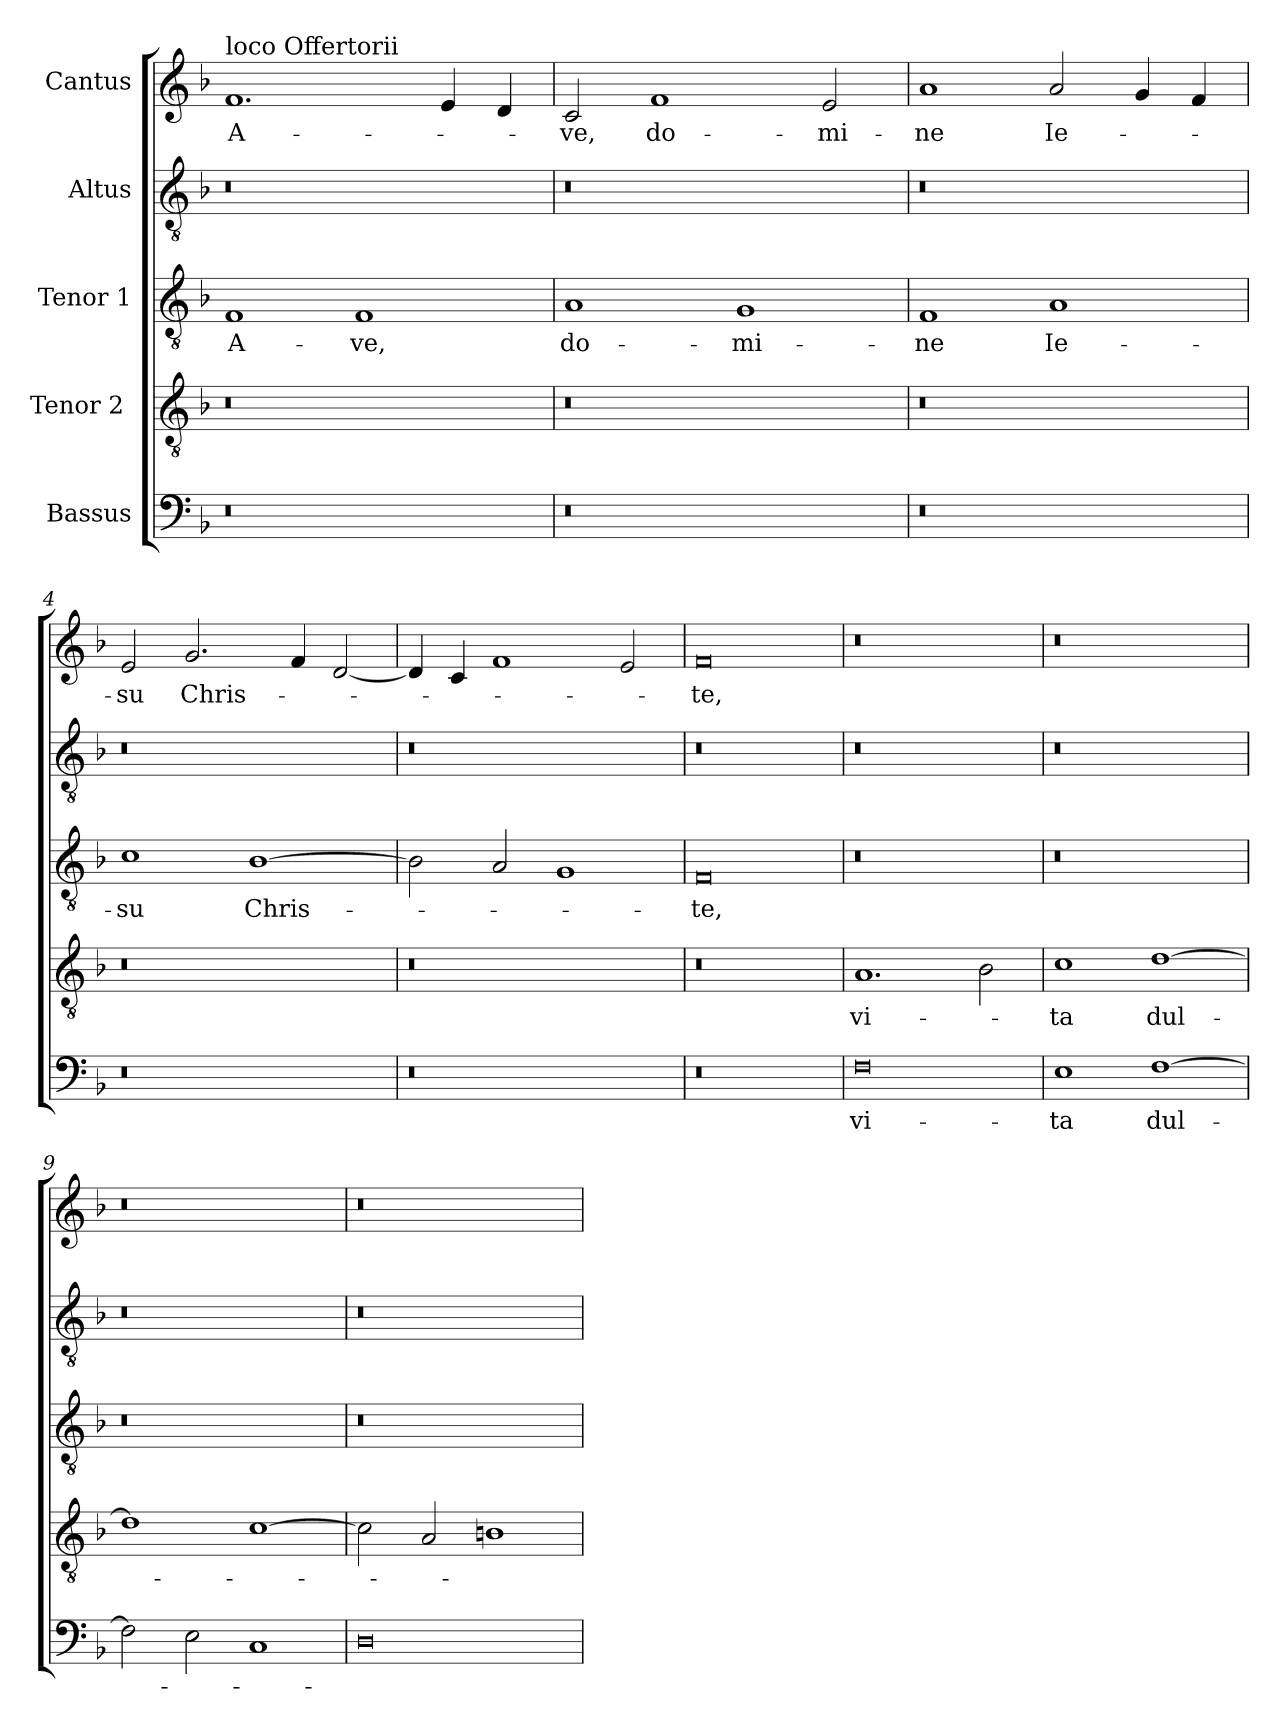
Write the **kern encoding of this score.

**kern	**text	**kern	**text	**kern	**text	**kern	**kern	**text
*part5	*part5	*part4	*part4	*part3	*part3	*part2	*part1	*part1
*staff5	*staff5	*staff4	*staff4	*staff3	*staff3	*staff2	*staff1	*staff1
*I"Bassus	*	*I"Tenor 2 	*	*I"Tenor 1	*	*I"Altus	*I"Cantus	*
*clefF4	*	*clefGv2	*	*clefGv2	*	*clefGv2	*clefG2	*
*k[b-]	*	*k[b-]	*	*k[b-]	*	*k[b-]	*k[b-]	*
*F:	*	*F:	*	*F:	*	*F:	*F:	*
=1	=1	=1	=1	=1	=1	=1	=1	=1
!	!	!	!	!	!	!	!LO:TX:a:t=loco Offertorii	!
0r	.	0r	.	1F/	A-	0r	1.f/	A-
.	.	.	.	1F/	-ve,	.	.	.
.	.	.	.	.	.	.	4e/	.
.	.	.	.	.	.	.	4d/	.
=2	=2	=2	=2	=2	=2	=2	=2	=2
0r	.	0r	.	1A/	do-	0r	2c/	-ve,
.	.	.	.	.	.	.	1f/	do-
.	.	.	.	1G/	-mi-	.	.	.
.	.	.	.	.	.	.	2e/	-mi-
=3	=3	=3	=3	=3	=3	=3	=3	=3
0r	.	0r	.	1F/	-ne	0r	1a/	-ne
.	.	.	.	1A/	Ie-	.	2a/	Ie-
.	.	.	.	.	.	.	4g/	.
.	.	.	.	.	.	.	4f/	.
=4	=4	=4	=4	=4	=4	=4	=4	=4
0r	.	0r	.	1c\	-su	0r	2e/	-su
.	.	.	.	.	.	.	2.g/	Chris-
.	.	.	.	[1B-\	Chris-	.	.	.
.	.	.	.	.	.	.	4f/	.
.	.	.	.	.	.	.	[2d/	.
=5	=5	=5	=5	=5	=5	=5	=5	=5
0r	.	0r	.	2B-\]	.	0r	4d/]	.
.	.	.	.	.	.	.	4c/	.
.	.	.	.	2A/	.	.	1f/	.
.	.	.	.	1G/	.	.	.	.
.	.	.	.	.	.	.	2e/	.
!!LO:LB:g=z
=6	=6	=6	=6	=6	=6	=6	=6	=6
0r	.	0r	.	0F/	-te,	0r	0f/	-te,
=7	=7	=7	=7	=7	=7	=7	=7	=7
0F\	vi-	1.A/	vi-	0r	.	0r	0r	.
.	.	2B-\	.	.	.	.	.	.
=8	=8	=8	=8	=8	=8	=8	=8	=8
1E\	-ta	1c\	-ta	0r	.	0r	0r	.
[1F\	dul-	[1d\	dul-	.	.	.	.	.
=9	=9	=9	=9	=9	=9	=9	=9	=9
2F\]	.	1d\]	.	0r	.	0r	0r	.
2E\	.	.	.	.	.	.	.	.
1C/	.	[1c\	.	.	.	.	.	.
=10	=10	=10	=10	=10	=10	=10	=10	=10
0D\	.	2c\]	.	0r	.	0r	0r	.
.	.	2A/	.	.	.	.	.	.
.	.	1Bn\	.	.	.	.	.	.
=	=	=	=	=	=	=	=	=
*-	*-	*-	*-	*-	*-	*-	*-	*-
